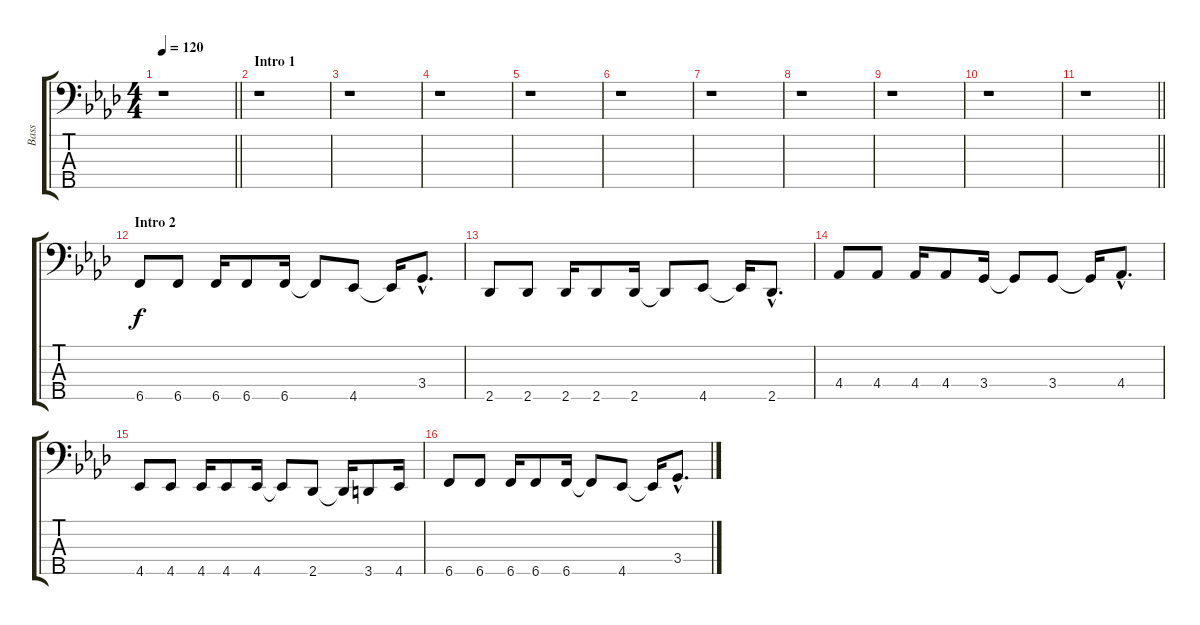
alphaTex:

\track ("Bass" "Bass") {instrument slapbass1}
\staff {score tabs}
\tuning (G2 D2 A1 E1 B0) {hide}
\ts (4 4)
\tempo 120
\clef f4
\barLineRight lightlight
\ks fminor
r.1{dy f instrument slapbass1} |
\section ("" "Intro 1")
r.1 |
r.1 |
r.1 |
r.1 |
r.1 |
r.1 |
r.1 |
r.1 |
r.1 |
\barLineRight lightlight
r.1 |
\section ("" "Intro 2")
6.5.8 6.5.8 6.5.16 6.5.8 6.5.16 6.5{t}.8 4.5.8 4.5{t}.16 3.4{hac}.8{d} |
2.5.8 2.5.8 2.5.16 2.5.8 2.5.16 2.5{t}.8 4.5.8 4.5{t}.16 2.5{hac}.8{d} |
4.4.8 4.4.8 4.4.16 4.4.8 3.4.16 3.4{t}.8 3.4.8 3.4{t}.16 4.4{hac}.8{d} |
4.5.8 4.5.8 4.5.16 4.5.8 4.5.16 4.5{t}.8 2.5.8 2.5{t}.16 3.5.8 4.5.16 |
6.5.8 6.5.8 6.5.16 6.5.8 6.5.16 6.5{t}.8 4.5.8 4.5{t}.16 3.4{hac}.8{d}
